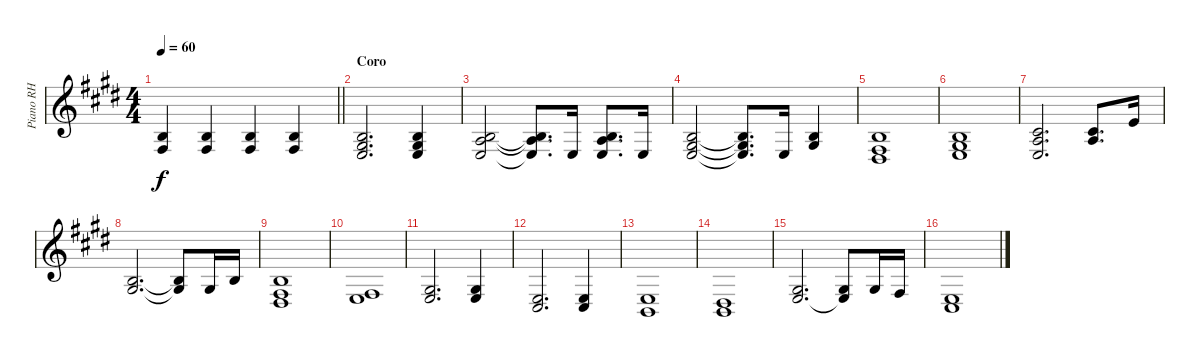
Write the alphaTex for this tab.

\track ("Piano RH" "Piano RH") {instrument brightacousticpiano}
\staff {score}
\tuning (E4 B3 G3 D3 A2 E2) {hide}
\ts (4 4)
\tempo 60
\clef g2
\barLineRight lightlight
\ks e
(0.2 4.4).4{dy f} (0.2 4.4).4 (0.2 4.4).4 (0.2 4.4).4 |
\section ("" "Coro")
(0.2 1.3 2.4).2{d} (0.2 1.3 2.4).4 |
(0.2 2.3 2.4).2 (0.2{t} 2.3{t} 2.4{t}).8{d} 2.4.16 (0.2 2.3 2.4).8{d} 2.4.16 |
(0.2 1.3 2.4).2 (0.2{t} 1.3{t} 2.4{t}).8{d} 2.4.16 (0.2 1.3).4 |
(0.2 4.4 6.5).1 |
(0.2 1.3 2.4).1 |
(2.2 2.3 2.4).2{d} (2.2 2.3).8{d} 0.1.16 |
(0.2 1.3).2{d} (0.2{t} 1.3{t}).8 1.3.16 0.2.16 |
(0.2 4.4 6.5).1 |
(4.4 7.5).1 |
(1.3 2.4).2{d} (1.3 2.4).4 |
(2.4 4.5).2{d} (2.4 4.5).4 |
(2.4 2.5).1 |
(1.4 2.5).1 |
(1.3 2.4).2{d} (1.3 2.4{t}).8 1.3.16 4.4.16 |
(2.4 4.5).1
